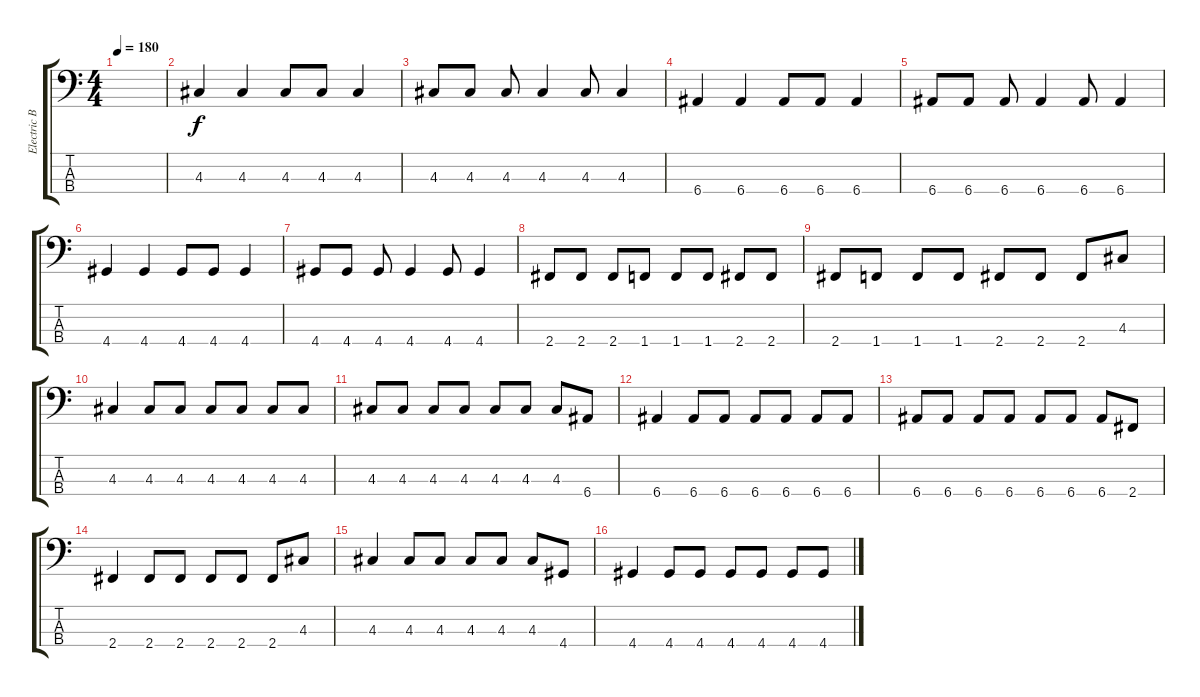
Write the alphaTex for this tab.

\track ("Electric Bass" "Electric B") {instrument electricbassfinger}
\staff {score tabs}
\tuning (G2 D2 A1 E1) {hide}
\ts (4 4)
\tempo 180
\clef f4
\ks c
|
4.3.4 4.3.4 4.3.8 4.3.8 4.3.4 |
4.3.8 4.3.8 4.3.8 4.3.4 4.3.8 4.3.4 |
6.4.4 6.4.4 6.4.8 6.4.8 6.4.4 |
6.4.8 6.4.8 6.4.8 6.4.4 6.4.8 6.4.4 |
4.4.4 4.4.4 4.4.8 4.4.8 4.4.4 |
4.4.8 4.4.8 4.4.8 4.4.4 4.4.8 4.4.4 |
2.4.8 2.4.8 2.4.8 1.4.8 1.4.8 1.4.8 2.4.8 2.4.8 |
2.4.8 1.4.8 1.4.8 1.4.8 2.4.8 2.4.8 2.4.8 4.3.8 |
4.3.4 4.3.8 4.3.8 4.3.8 4.3.8 4.3.8 4.3.8 |
4.3.8 4.3.8 4.3.8 4.3.8 4.3.8 4.3.8 4.3.8 6.4.8 |
6.4.4 6.4.8 6.4.8 6.4.8 6.4.8 6.4.8 6.4.8 |
6.4.8 6.4.8 6.4.8 6.4.8 6.4.8 6.4.8 6.4.8 2.4.8 |
2.4.4 2.4.8 2.4.8 2.4.8 2.4.8 2.4.8 4.3.8 |
4.3.4 4.3.8 4.3.8 4.3.8 4.3.8 4.3.8 4.4.8 |
4.4.4 4.4.8 4.4.8 4.4.8 4.4.8 4.4.8 4.4.8
